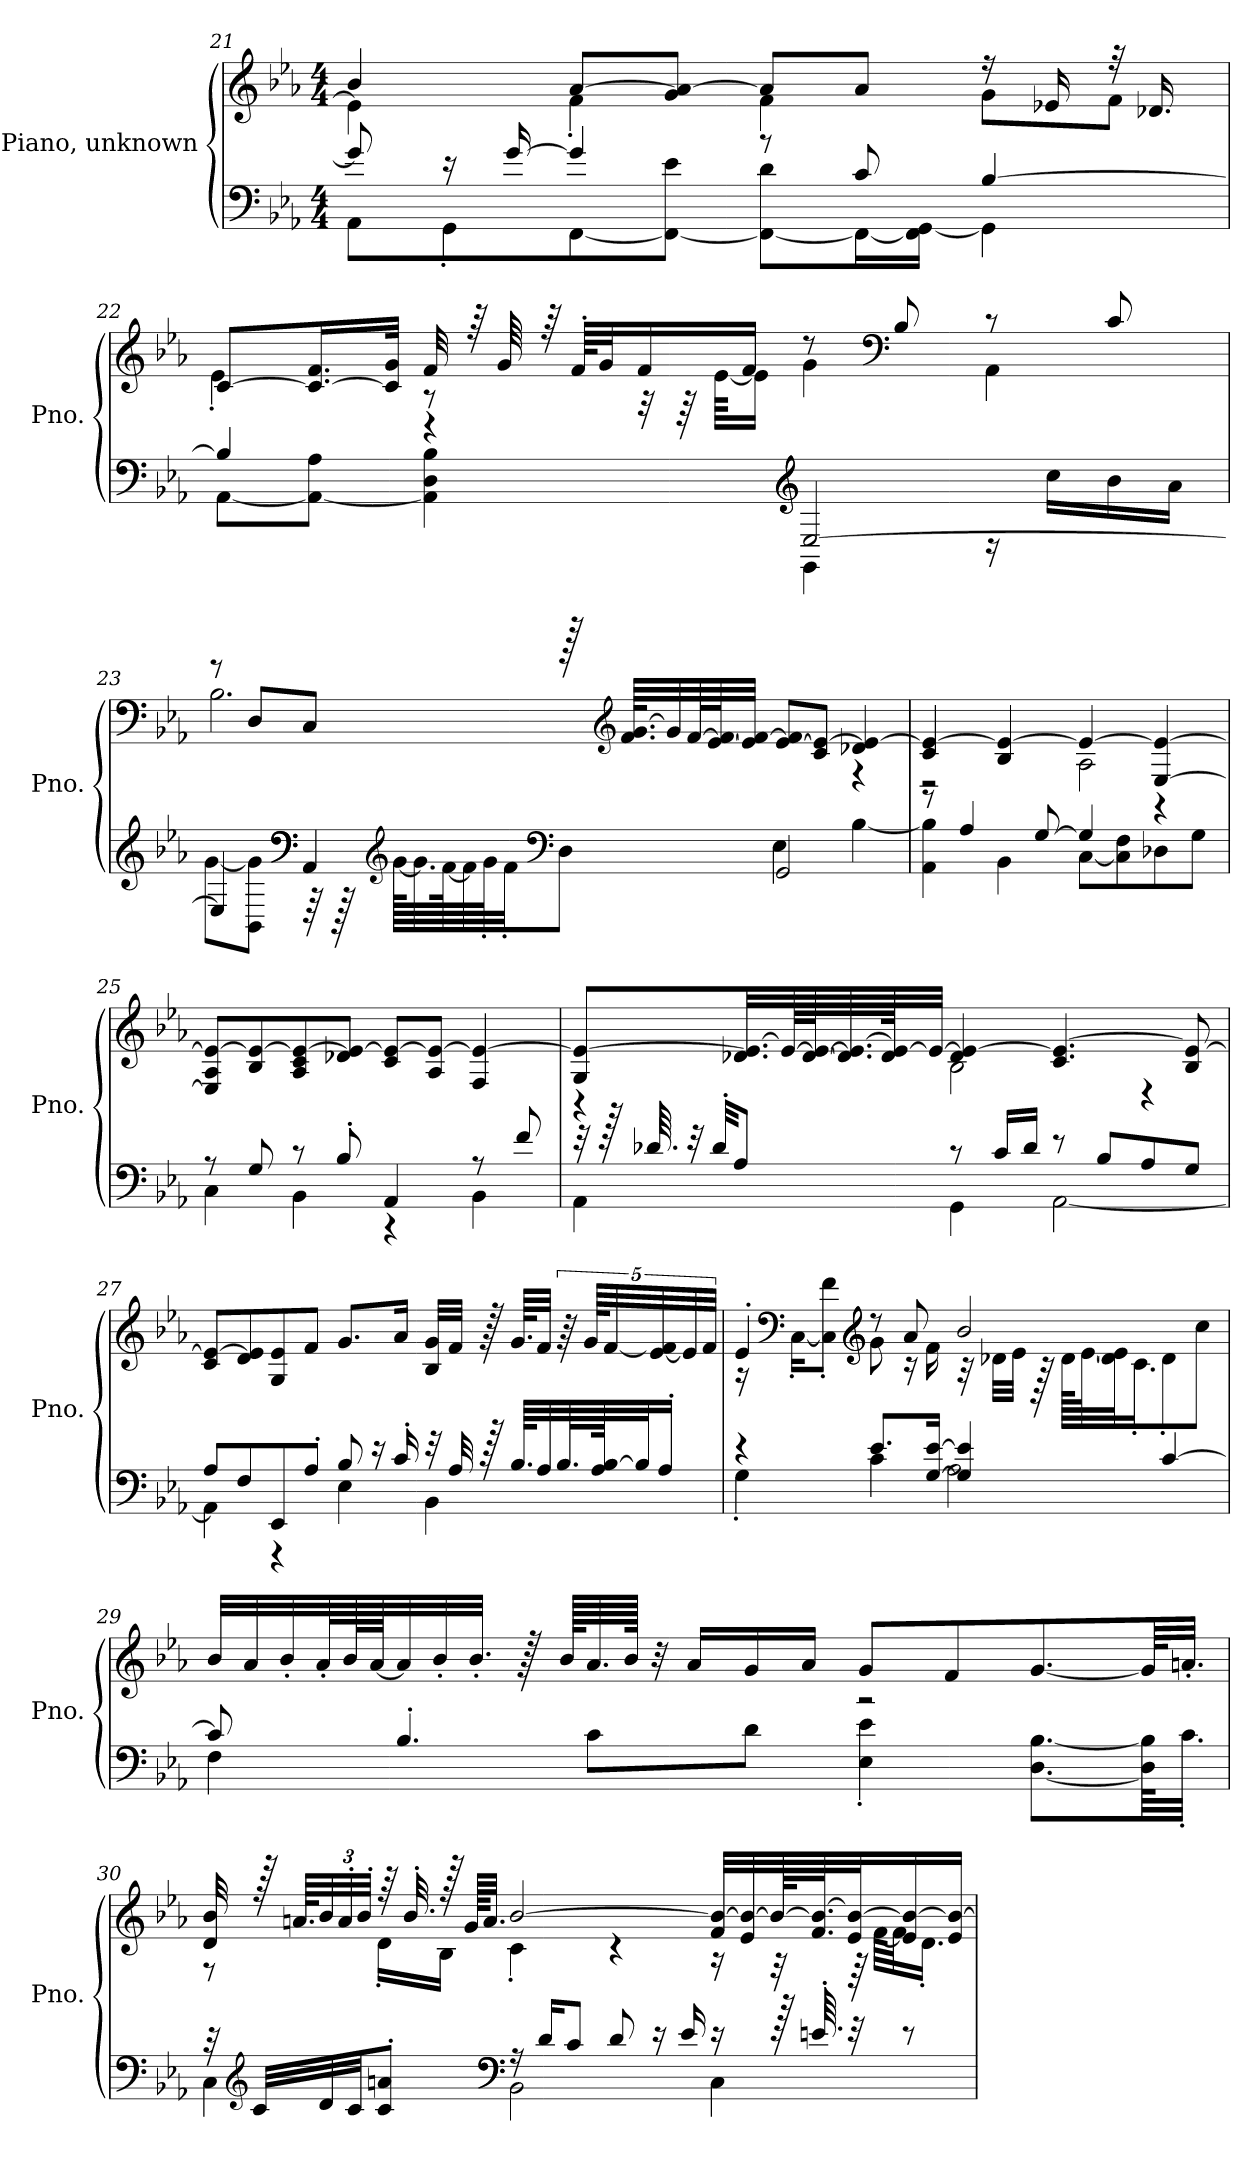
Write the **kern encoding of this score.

**kern	**kern
*part1	*part1
*staff2	*staff1
*I"Piano, unknown	*
*I'Pno.	*
!!LO:LB:g=z
*clefF4	*clefG2
*k[b-e-a-]	*k[b-e-a-]
*M4/4	*M4/4
=21	=21
*^	*^
8g/]	8AA-\L	4b-/	4e\]
16r	8GG'\	.	.
[16g/	.	.	.
4g/]	[8FF\	[8a-/L	4f'\
.	8FF\_ 8e-\J	8g/ 8a-/_J	.
8r	8FF\_ 8d\L	8a-/L]	4f\
8c/	16FF\L_	8a-/J	.
.	16FF\] [16GG\JJ	.	.
[4B-/	4GG\]	16r	8g\L
.	.	16e-X/	.
.	.	32r	8f\J
.	.	16.d-X/	.
!!LO:LB:g=z	!!
=22	=22	=22	=22
4B-/]	[8AA-\L	[8c/L	4e-'\
.	8AA-\_ 8A-\J	16.c/_ 16.f/L	.
.	.	32c/] 32g/JJk	.
4r	4AA-\] 4D\ 4B-\	32f/	8r
.	.	64r	.
.	.	64g/	.
.	.	64r	.
.	.	64f'/KLLL	.
.	.	32g/J	.
.	.	16f/	32r
.	.	.	64r
.	.	.	[64e-\KKLL
.	.	16f/JJ	16e-\JJ]
*clefG2	*	*	*
[2E-/	4GG\	8r	4g\
*	*	*clefF4	*
.	.	8B-/	.
.	16r	8r	4AA-\
.	16cc\LL	.	.
.	16b-\	8c/	.
.	16a-\JJ	.	.
!!LO:LB:g=z	!!
=23	=23	=23	=23
4E-/]	[8g\L	8r	2.B-\
.	8BB-\ 8g\]J	8D/L	.
*clefF4	*	*	*
4AA-/	64r	8C/J	.
.	128r	.	.
*clefG2	*	*	*
.	[128g\KLLLL	.	.
.	64.g\]	.	.
.	[128f\K	.	.
.	64f\]	.	.
.	64g'\J	.	.
.	32f'\JJ	.	.
*clefF4	*	*	*
.	8D\J	128r	.
*	*	*clefG2	*
.	.	64.f/ [64.g/KLLL	.
.	.	32g/]	.
.	.	[64f/L	.
.	.	[64e-/ 64f/]J	.
.	.	32e-/] [32f/JJJ	.
2GG/	4E-\	[8e-/ 8f/]L	.
.	.	8c/ 8e-/_J	.
.	[4B-\	4d-X/ 4e-/_	4r
=24	=24	=24	=24
8r	4AA-\ 4B-\]	4c/ 4e-/_	2r
4A-/	.	.	.
.	4BB-\	4B-/ 4e-/_	.
[8G/	.	.	.
4G/]	[8C\L	4e-/_	2A-\
.	8C\] 8F\	.	.
4r	8D-X\	[4E-/ 4e-/_	.
.	8G\J	.	.
*	*	*v	*v
!!LO:LB:g=z
=25	=25	=25
8r	4C\	8E-/] 8A-/ 8e-/_L
8G/	.	8B-/ 8e-/_
8r	4BB-\	8A-/ 8c/ 8e-/_
8B-'/	.	8d-X/ 8e-/_J
4AA-/	4r	8c/ 8e-/_L
.	.	8A-/ 8e-/_J
8r	4BB-\	4F/ 4e-/_
8f/	.	.
=26	=26	=26
*	*	*^
32r	4AA-\	8G/ 8e-/_L	4r
128r	.	.	.
64.d-X/	.	.	.
32r	.	.	.
32d-'/KKL	.	.	.
8A-/J	.	32.d-X/ 32.e-/_LL	.
.	.	128e-/LL_	.
.	.	[128d-/ 128e-/_J	.
.	.	64.d-/] 64.e-/_	.
.	.	128d-/ 128e-/_JK	.
.	.	32e-/JJJ_	.
8r	4GG\	4d-/ 4e-/_	2B-\
16c/LL	.	.	.
16d-/JJ	.	.	.
8r	[2AA-\	4.c/ 4.e-/_	.
8B-/L	.	.	.
8A-/	.	.	4r
8G/J	.	8B-/ 8e-/_	.
*	*	*v	*v
!!LO:PB:g=z
=27	=27	=27
8A-/L	4AA-\]	8c/ 8e-/_L
8F/	.	8d/ 8e-/]
8EE-/	4r	8G/ 8e-/
8A-'/J	.	8f/J
8B-/	4E-\	8.g/L
16r	.	.
16c'/	.	16a-/Jk
32r	4BB-\	32B-/ 32g/LLL
32A-/	.	32f/JJJ
128r	.	128r
64.B-/KLLL	.	64.g/KLLL
32A-/	.	32f/JJJ
64.B-/L	.	80r
.	.	80g/KLLL
128A-/ [128B-/JK	.	.
.	.	[40f/
32B-/J]	.	.
.	.	[40e-/ 40f/]
16A-'/JJ	.	.
.	.	40e-/]
.	.	40f/JJJ
=28	=28	=28
*	*	*^
4r	4G'\	4e-'/	16r
*	*	*clefF4	*
.	.	.	[16C'\KL
.	.	.	8C\]' 8f\'J
*	*	*clefG2	*
8.e-/L	4c\	8r	8g\
.	.	8a-/	16r
[16G/ [16e-/Jk	.	.	16f\
4G/] 4e-/]	2A-\	2b-/	32r
.	.	.	32d-X\LLL
.	.	.	32e-\JJJ
.	.	.	128r
.	.	.	128d-\KLLLL
.	.	.	[64e-\J
.	.	.	32d-\ 32e-\]J
.	.	.	16.c'\J
[4c/	.	.	8d-'\
.	.	.	8cc\J
*	*	*v	*v
!!LO:LB:g=z
=29	=29	=29
8c/]	4F\	32b-/LLL
.	.	32a-/
.	.	32b-'/
.	.	64a-'/L
.	.	128b-/L
.	.	[128a-/JJ
4.B-'/	.	32a-/]
.	.	32b-'/
.	.	32.b-'/JJJ
.	.	128r
.	.	128b-/KLLLL
.	8c\L	64.a-/
.	.	128b-/JJJJk
.	.	32r
.	.	16a-/LL
.	8d\J	16g/
.	.	16a-/JJ
2r	4E-\' 4e-\'	8g/L
.	.	8f/
.	[8.D\ [8.B-\L	[8.g/
.	64D\] 64B-\]KLL	64g/KLL]
.	32.c'\JJJ	32.an'/JJJ
!!LO:LB:g=z
=30	=30	=30
*	*	*^
32r	4C\	32d/ 32b-/	8r
*clefG2	*	*	*
32c/LLL	.	128r	.
.	.	64.an/KLLL	.
*	*	*Xbrackettup	*
32d/	.	48b-/	.
.	.	48a'/	.
32c/JJ	.	.	.
.	.	48b-'/JJJ	.
8c/' 8an/'J	.	64r	16d'\LL
.	.	32.b-'/	.
.	.	128r	16B-\JJ
.	.	128g/KKLLL	.
.	.	32.a/JJJ	.
*clefF4	*	*	*
16r	2BB-\	[2b-/	4c'\
16d/KL	.	.	.
8c/J	.	.	.
8d/	.	.	4r
16r	.	.	.
16e-/	.	.	.
16r	4C\	32f/ 32b-/_LLL	16r
.	.	32e-/ 32b-/_	.
128r	.	128b-/KL_	32r
64.en'/	.	64.f/ 64.b-/_J	.
32r	.	32e-/ 32b-/_J	64r
.	.	.	[64f\KLLL
8r	.	16e-/ 16b-/_	32f\J]
.	.	.	16.d'\JJ
.	.	16e-/ 16b-/_JJ	.
*v	*v	*	*
*	*v	*v
=	=
*-	*-
